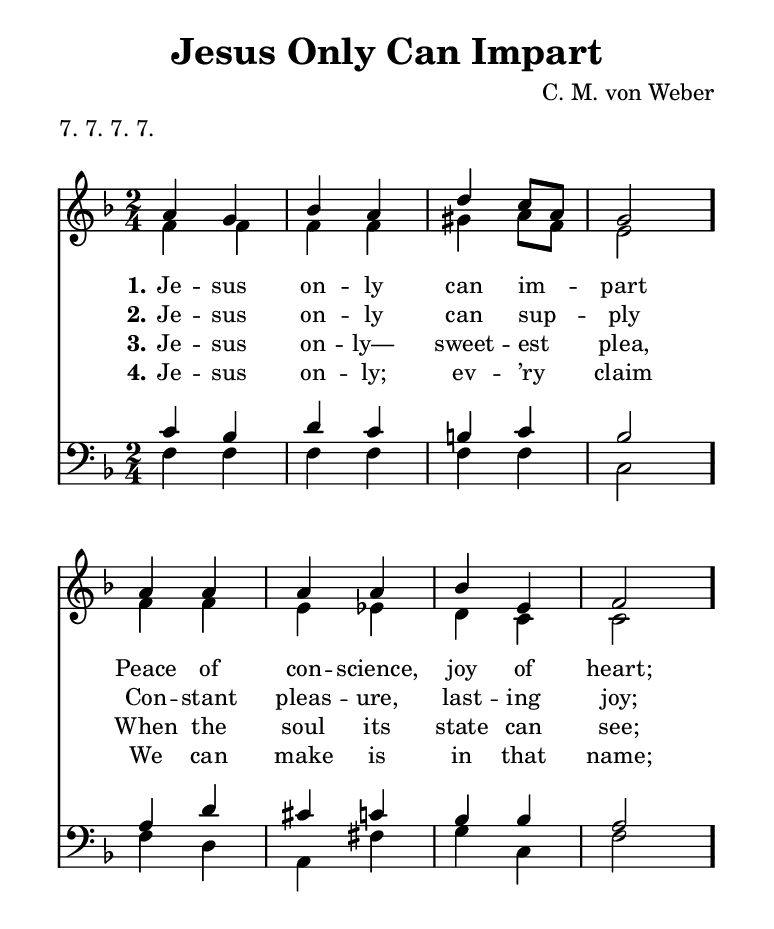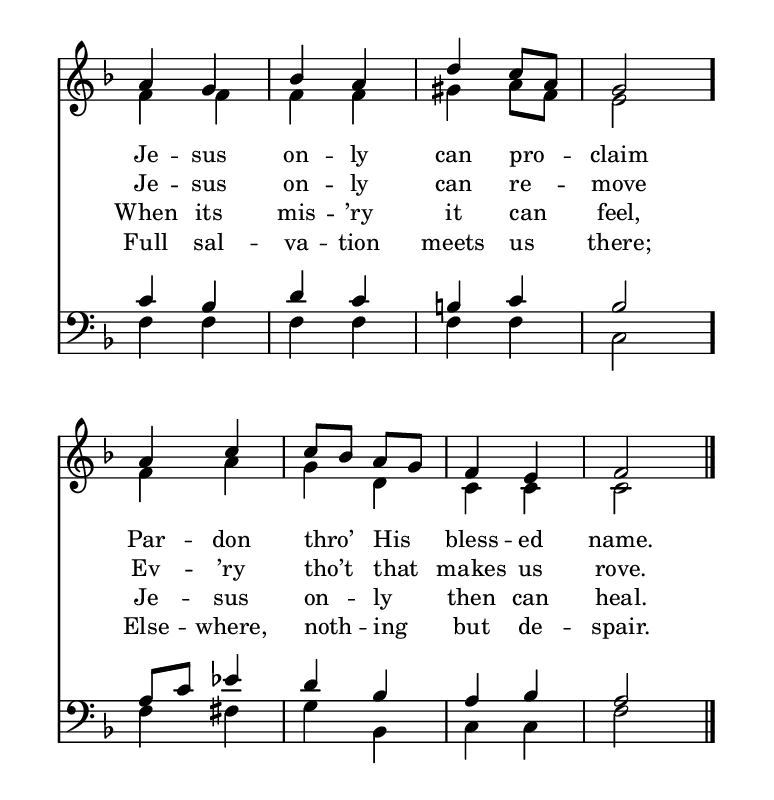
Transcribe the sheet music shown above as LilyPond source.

\include "common/global.ily"
\paper {
  \include "common/paper.ily"
  ragged-bottom = ##t
  ragged-last-bottom = ##t
  systems-per-page = #(cond (is-eogsized 2) (#t #f))
  %page-count = ##f
}

\header{
  hymnnumber = "24"
  title = "Jesus Only Can Impart"
  tunename = "Weber"
  meter = "7. 7. 7. 7. "
  %poet = ""
  composer = "C. M. von Weber"
  %copyright = ""
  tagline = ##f
}

% for fermata in MIDI
ta = { \tempo 4=80 }
tb = { \tempo 4=40 }

patternAA = { c4      c4 | c4 c4           | c4 c8[ c8] | c2 }
patternAB = { c4      c4 | c4 c4           | c4 c4      | c2 }
patternAC = { c4      c4 | c8[ c8] c8[ c8] | c4 c4      | c2 }
patternAD = { c8[ c8] c4 | c4 c4           | c4 c4      | c2 }

global = {
  \include "common/overrides.ily"
  \override Staff.TimeSignature.style = #'numbered
  \time 2/4
  \override Score.MetronomeMark.transparent = ##t % hide all fermata changes too
  \ta
  \key f \major
  %\partial 4
  \autoBeamOff
}

notesSoprano = {
\global
\relative c'' {

  \changePitch \patternAA { a g | bes a     | d c a  | g }
  \changePitch \patternAB { a a | a a       | bes e, | f }
  \changePitch \patternAA { a g | bes a     | d c a  | g }
  \changePitch \patternAC { a c | c bes a g | f e    | f }

  \bar "|."

}
}

notesAlto = {
\global
\relative e' {

  \changePitch \patternAA { f f | f f   | gis a f | e }
  \changePitch \patternAB { f f | e ees | d c     | c }
  \changePitch \patternAA { f f | f f   | gis a f | e }
  \changePitch \patternAB { f a | g d   | c c     | c }

}
}

notesTenor = {
\global
\relative a {

  \changePitch \patternAB { c bes   | d c   | b c     | bes }
  \changePitch \patternAB { a d     | cis c | bes bes | a   }
  \changePitch \patternAB { c bes   | d c   | b c     | bes }
  \changePitch \patternAD { a c ees | d bes | a bes   | a   }

}
}

notesBass = {
\global
\relative f {

  \changePitch \patternAB { f f   | f f    | f f  | c }
  \changePitch \patternAB { f d   | a fis' | g c, | f }
  \changePitch \patternAB { f f   | f f    | f f  | c }
  \changePitch \patternAB { f fis | g bes, | c c  | f }

}
}

wordsA = \lyricmode {
\set stanza = "1."

Je -- sus on -- ly can im -- part \bar "."
Peace of con -- science, joy of heart; \bar "." \break
Je -- sus on -- ly can pro -- claim \bar "."
Par -- don thro’ His bless -- ed name. \bar "." \break

}

wordsB = \lyricmode {
\set stanza = "2."

Je -- sus on -- ly can sup -- ply
Con -- stant pleas -- ure, last -- ing joy;
Je -- sus on -- ly can re -- move
Ev -- ’ry tho’t that makes us rove.

}

wordsC = \lyricmode {
\set stanza = "3."

Je -- sus on -- ly— sweet -- est plea,
When the soul its state can see;
When its mis -- ’ry it can feel,
Je -- sus on -- ly then can heal.

}

wordsD = \lyricmode {
\set stanza = "4."

Je -- sus on -- ly; ev -- ’ry claim
We can make is in that name;
Full sal -- va -- tion meets us there;
Else -- where, noth -- ing but de -- spair.

}

\score {
  \context ChoirStaff <<
    \context Staff = upper <<
      \set ChoirStaff.systemStartDelimiter = #'SystemStartBar
      \context Voice  = sopranos { \voiceOne << \notesSoprano >> }
      \context Voice  = altos { \voiceTwo << \notesAlto >> }
      \context Lyrics = one   \lyricsto sopranos \wordsA
      \context Lyrics = two   \lyricsto sopranos \wordsB
      \context Lyrics = three \lyricsto sopranos \wordsC
      \context Lyrics = four  \lyricsto sopranos \wordsD
      %\context Lyrics = five  \lyricsto sopranos \wordsE
    >>
    \context Staff = men <<
      \clef bass
      \context Voice  = tenors { \voiceOne << \notesTenor >> }
      \context Voice  = basses { \voiceTwo << \notesBass >> }
    >>
  >>
  \layout {
    \include "common/layout.ily"
  }
  \midi{
    \include "common/midi.ily"
  }
}

\version "2.19.49"  % necessary for upgrading to future LilyPond versions.

% vi:set et ts=2 sw=2 ai nocindent syntax=lilypond:
